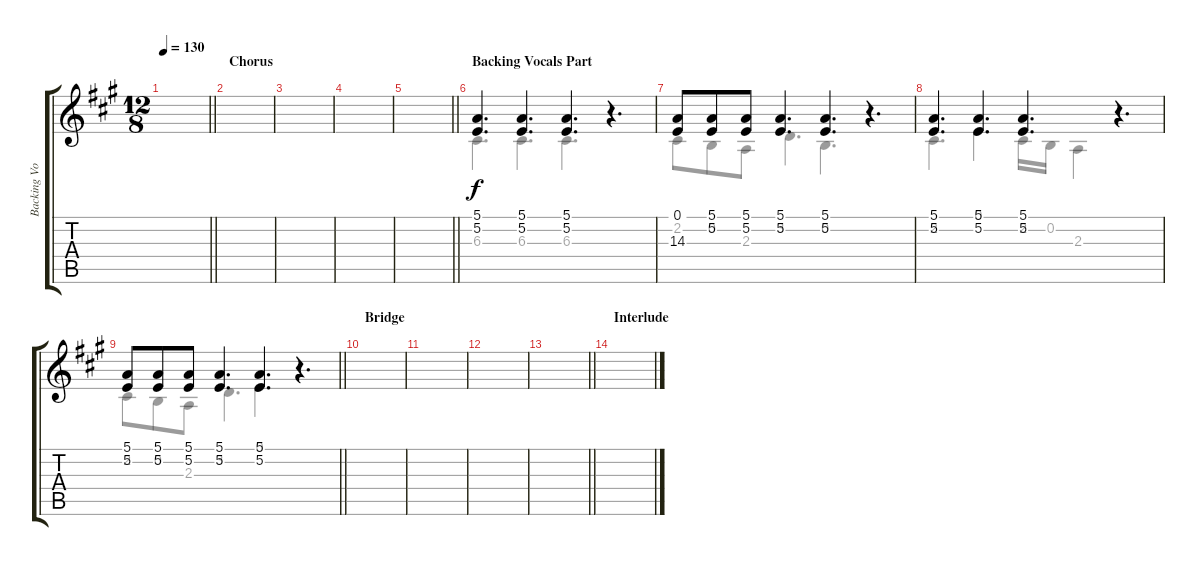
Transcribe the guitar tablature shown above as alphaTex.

\track ("Backing Vocals" "Backing Vo") {instrument choiraahs}
\staff {score tabs}
\tuning (E4 B3 G3 D3 A2 E2) {hide}
\voice
\ts (12 8)
\tempo 130
\clef g2
\barLineRight lightlight
\ks a
|
\section ("" "Chorus")
|
|
|
\barLineRight lightlight
|
\section ("" "Backing Vocals Part")
(5.1 5.2).4{d} (5.1 5.2).4{d} (5.1 5.2).4{d} r.4{d} |
(0.1 14.3).8 (5.1 5.2).8 (5.1 5.2).8 (5.1 5.2).4{d} (5.1 5.2).4{d} r.4{d} |
(5.1 5.2).4{d} (5.1 5.2).4{d} (5.1 5.2).4{d} r.4{d} |
\barLineRight lightlight
(5.1 5.2).8 (5.1 5.2).8 (5.1 5.2).8 (5.1 5.2).4{d} (5.1 5.2).4{d} r.4{d} |
\section ("" "Bridge")
|
|
|
\barLineRight lightlight
|
\section ("" "Interlude")
|
|
\voice
\clef g2
\ottava regular
\simile none
\barLineRight lightlight
\ks a
|
|
|
|
\barLineRight lightlight
|
6.3.4{d} 6.3.4{d} 6.3.4{d} r.4{d} |
2.2.8 0.2.8 2.3.8 3.2.4{d} 0.2.4{d} r.4{d} |
2.2.4{d} 0.1.4{d} 2.2.16 0.2.16 2.3.4 r.4{d} |
\barLineRight lightlight
2.2.8 0.2.8 2.3.8 3.2.4{d} 0.1.4{d} r.4{d} |
|
|
|
\barLineRight lightlight
|
|
|
